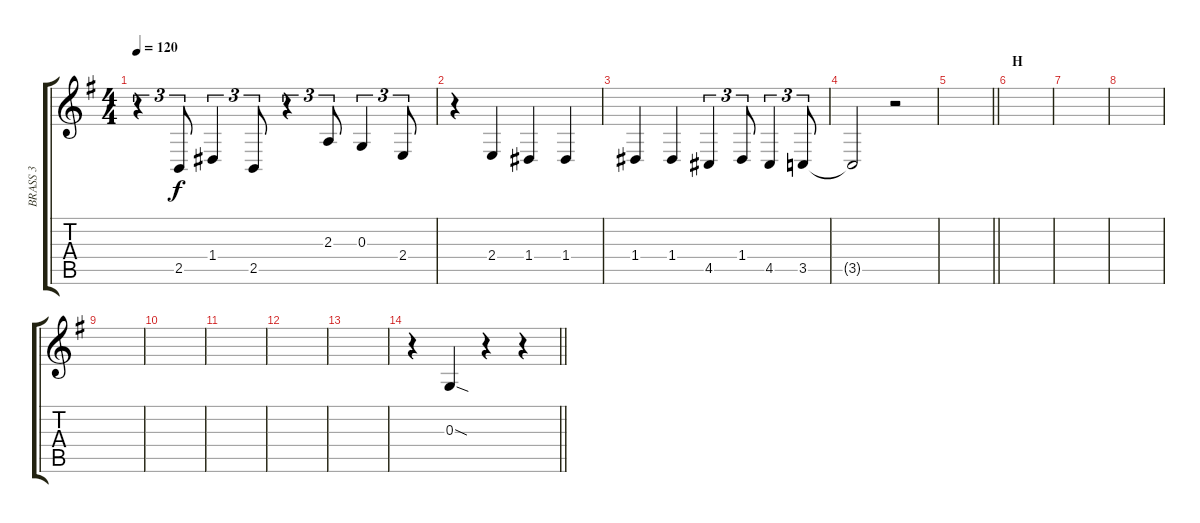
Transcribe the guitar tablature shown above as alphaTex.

\track ("BRASS 3" "BRASS 3") {instrument brasssection}
\staff {score tabs}
\tuning (E4 B3 G3 D3 A2 E2) {hide}
\ts (4 4)
\tempo 120
\clef g2
\ks eminor
r.4{tu (3 2) dy f} 2.5.8{tu (3 2)} 1.4.4{tu (3 2)} 2.5.8{tu (3 2)} r.4{tu (3 2)} 2.3.8{tu (3 2)} 0.3.4{tu (3 2)} 2.4.8{tu (3 2)} |
r.4 2.4.4 1.4.4 1.4.4 |
1.4.4 1.4.4 4.5.4{tu (3 2)} 1.4.8{tu (3 2)} 4.5.4{tu (3 2)} 3.5.8{tu (3 2)} |
3.5{t}.2 r.2 |
\barLineRight lightlight
|
\section ("" "H")
|
|
|
|
|
|
|
|
\barLineRight lightlight
r.4 0.3{sod}.4 r.4 r.4
